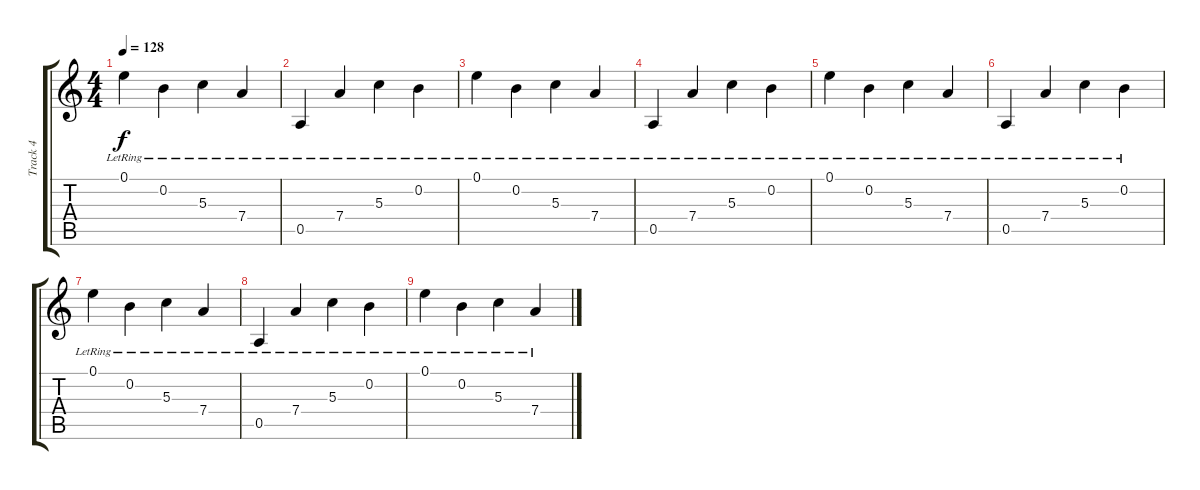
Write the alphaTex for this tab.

\track ("Track 4" "Track 4") {instrument electricguitarclean}
\staff {score tabs}
\tuning (E4 B3 G3 D3 A2 E2) {hide}
\ts (4 4)
\tempo 128
\clef g2
\ks c
0.1{lr}.4{dy f} 0.2{lr}.4 5.3{lr}.4 7.4{lr}.4 |
0.5{lr}.4 7.4{lr}.4 5.3{lr}.4 0.2{lr}.4 |
0.1{lr}.4 0.2{lr}.4 5.3{lr}.4 7.4{lr}.4 |
0.5{lr}.4 7.4{lr}.4 5.3{lr}.4 0.2{lr}.4 |
0.1{lr}.4 0.2{lr}.4 5.3{lr}.4 7.4{lr}.4 |
0.5{lr}.4 7.4{lr}.4 5.3{lr}.4 0.2{lr}.4 |
0.1{lr}.4 0.2{lr}.4 5.3{lr}.4 7.4{lr}.4 |
0.5{lr}.4 7.4{lr}.4 5.3{lr}.4 0.2{lr}.4 |
0.1{lr}.4 0.2{lr}.4 5.3{lr}.4 7.4{lr}.4
